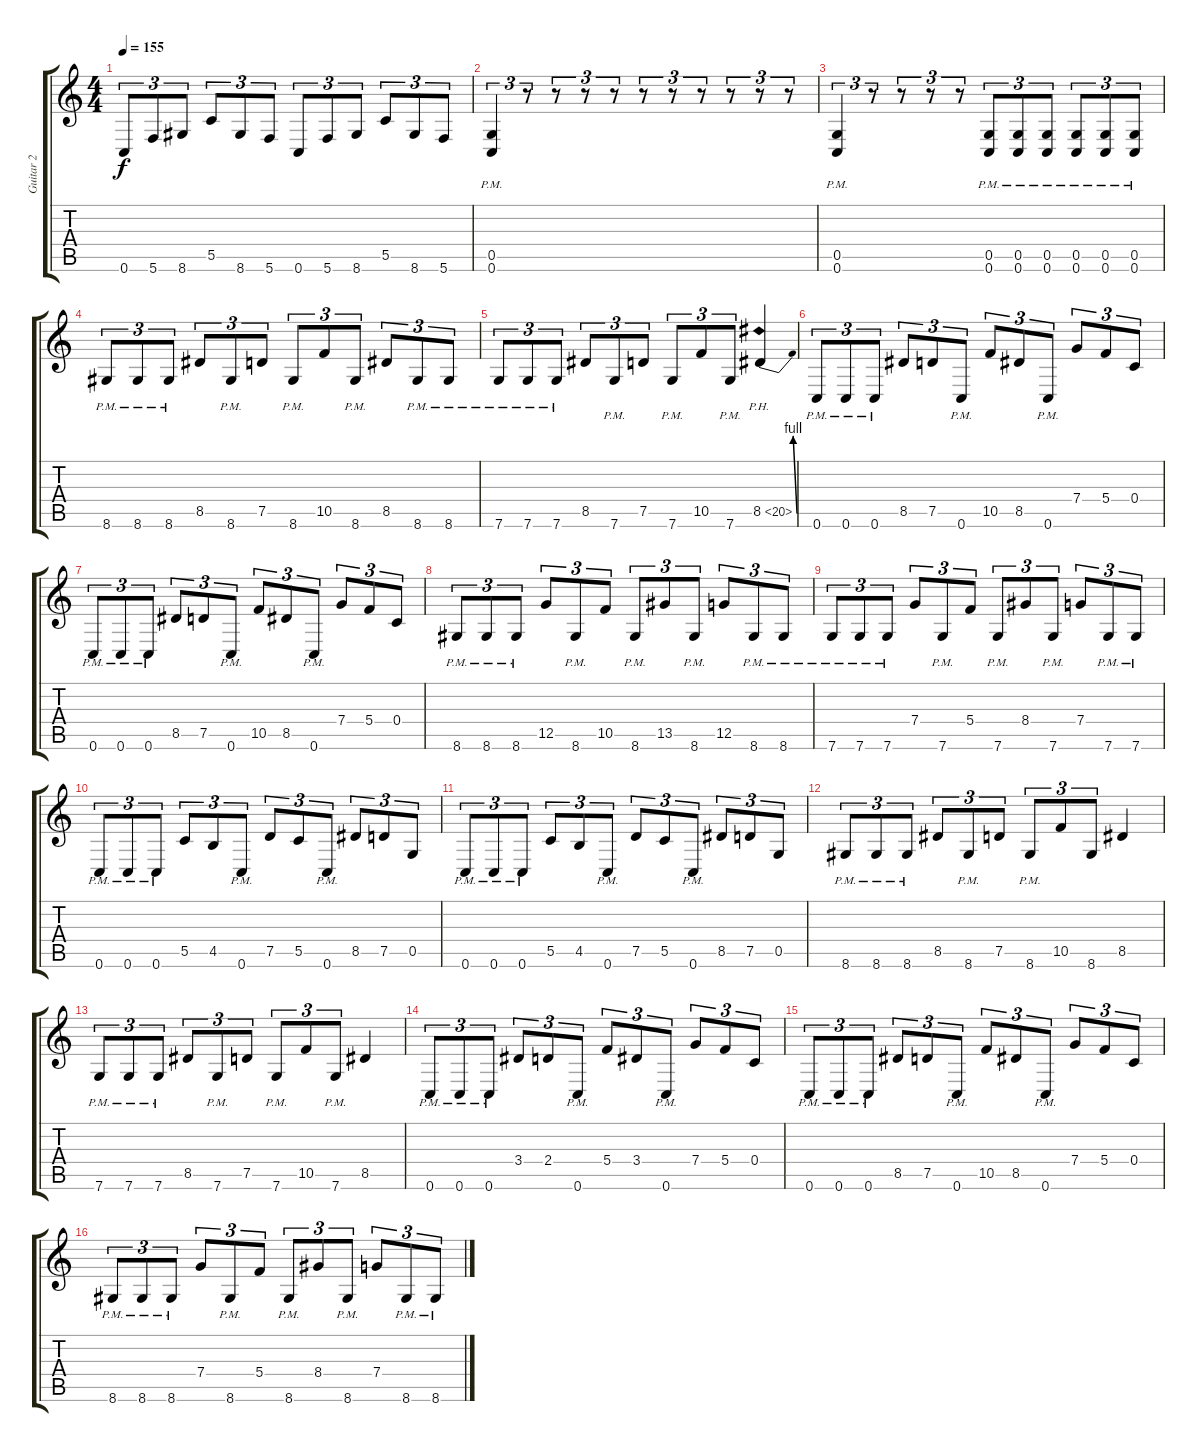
\track ("Guitar 2" "Guitar 2") {instrument distortionguitar}
\staff {score tabs}
\tuning (D4 A3 F3 C3 G2 C2) {hide}
\ts (4 4)
\tempo 155
\clef g2
\ks c
0.6.8{tu (3 2) dy f} 5.6.8{tu (3 2)} 8.6.8{tu (3 2)} 5.5.8{tu (3 2)} 8.6.8{tu (3 2)} 5.6.8{tu (3 2)} 0.6.8{tu (3 2)} 5.6.8{tu (3 2)} 8.6.8{tu (3 2)} 5.5.8{tu (3 2)} 8.6.8{tu (3 2)} 5.6.8{tu (3 2)} |
(0.5{pm} 0.6{pm}).4{tu (3 2)} r.8{tu (3 2)} r.8{tu (3 2)} r.8{tu (3 2)} r.8{tu (3 2)} r.8{tu (3 2)} r.8{tu (3 2)} r.8{tu (3 2)} r.8{tu (3 2)} r.8{tu (3 2)} r.8{tu (3 2)} |
(0.5{pm} 0.6{pm}).4{tu (3 2)} r.8{tu (3 2)} r.8{tu (3 2)} r.8{tu (3 2)} r.8{tu (3 2)} (0.5{pm} 0.6{pm}).8{tu (3 2)} (0.5{pm} 0.6{pm}).8{tu (3 2)} (0.5{pm} 0.6{pm}).8{tu (3 2)} (0.5{pm} 0.6{pm}).8{tu (3 2)} (0.5{pm} 0.6{pm}).8{tu (3 2)} (0.5{pm} 0.6{pm}).8{tu (3 2)} |
8.6{pm}.8{tu (3 2)} 8.6{pm}.8{tu (3 2)} 8.6{pm}.8{tu (3 2)} 8.5.8{tu (3 2)} 8.6{pm}.8{tu (3 2)} 7.5.8{tu (3 2)} 8.6{pm}.8{tu (3 2)} 10.5.8{tu (3 2)} 8.6{pm}.8{tu (3 2)} 8.5.8{tu (3 2)} 8.6{pm}.8{tu (3 2)} 8.6{pm}.8{tu (3 2)} |
7.6{pm}.8{tu (3 2)} 7.6{pm}.8{tu (3 2)} 7.6{pm}.8{tu (3 2)} 8.5.8{tu (3 2)} 7.6{pm}.8{tu (3 2)} 7.5.8{tu (3 2)} 7.6{pm}.8{tu (3 2)} 10.5.8{tu (3 2)} 7.6{pm}.8{tu (3 2)} 8.5{be (bend 0 0 60 4) ph 12}.4 |
0.6{pm}.8{tu (3 2)} 0.6{pm}.8{tu (3 2)} 0.6{pm}.8{tu (3 2)} 8.5.8{tu (3 2)} 7.5.8{tu (3 2)} 0.6{pm}.8{tu (3 2)} 10.5.8{tu (3 2)} 8.5.8{tu (3 2)} 0.6{pm}.8{tu (3 2)} 7.4.8{tu (3 2)} 5.4.8{tu (3 2)} 0.4.8{tu (3 2)} |
0.6{pm}.8{tu (3 2)} 0.6{pm}.8{tu (3 2)} 0.6{pm}.8{tu (3 2)} 8.5.8{tu (3 2)} 7.5.8{tu (3 2)} 0.6{pm}.8{tu (3 2)} 10.5.8{tu (3 2)} 8.5.8{tu (3 2)} 0.6{pm}.8{tu (3 2)} 7.4.8{tu (3 2)} 5.4.8{tu (3 2)} 0.4.8{tu (3 2)} |
8.6{pm}.8{tu (3 2)} 8.6{pm}.8{tu (3 2)} 8.6{pm}.8{tu (3 2)} 12.5.8{tu (3 2)} 8.6{pm}.8{tu (3 2)} 10.5.8{tu (3 2)} 8.6{pm}.8{tu (3 2)} 13.5.8{tu (3 2)} 8.6{pm}.8{tu (3 2)} 12.5.8{tu (3 2)} 8.6{pm}.8{tu (3 2)} 8.6{pm}.8{tu (3 2)} |
7.6{pm}.8{tu (3 2)} 7.6{pm}.8{tu (3 2)} 7.6{pm}.8{tu (3 2)} 7.4.8{tu (3 2)} 7.6{pm}.8{tu (3 2)} 5.4.8{tu (3 2)} 7.6{pm}.8{tu (3 2)} 8.4.8{tu (3 2)} 7.6{pm}.8{tu (3 2)} 7.4.8{tu (3 2)} 7.6{pm}.8{tu (3 2)} 7.6{pm}.8{tu (3 2)} |
0.6{pm}.8{tu (3 2)} 0.6{pm}.8{tu (3 2)} 0.6{pm}.8{tu (3 2)} 5.5.8{tu (3 2)} 4.5.8{tu (3 2)} 0.6{pm}.8{tu (3 2)} 7.5.8{tu (3 2)} 5.5.8{tu (3 2)} 0.6{pm}.8{tu (3 2)} 8.5.8{tu (3 2)} 7.5.8{tu (3 2)} 0.5.8{tu (3 2)} |
0.6{pm}.8{tu (3 2)} 0.6{pm}.8{tu (3 2)} 0.6{pm}.8{tu (3 2)} 5.5.8{tu (3 2)} 4.5.8{tu (3 2)} 0.6{pm}.8{tu (3 2)} 7.5.8{tu (3 2)} 5.5.8{tu (3 2)} 0.6{pm}.8{tu (3 2)} 8.5.8{tu (3 2)} 7.5.8{tu (3 2)} 0.5.8{tu (3 2)} |
8.6{pm}.8{tu (3 2)} 8.6{pm}.8{tu (3 2)} 8.6{pm}.8{tu (3 2)} 8.5.8{tu (3 2)} 8.6{pm}.8{tu (3 2)} 7.5.8{tu (3 2)} 8.6{pm}.8{tu (3 2)} 10.5.8{tu (3 2)} 8.6.8{tu (3 2)} 8.5.4 |
7.6{pm}.8{tu (3 2)} 7.6{pm}.8{tu (3 2)} 7.6{pm}.8{tu (3 2)} 8.5.8{tu (3 2)} 7.6{pm}.8{tu (3 2)} 7.5.8{tu (3 2)} 7.6{pm}.8{tu (3 2)} 10.5.8{tu (3 2)} 7.6{pm}.8{tu (3 2)} 8.5.4 |
0.6{pm}.8{tu (3 2)} 0.6{pm}.8{tu (3 2)} 0.6{pm}.8{tu (3 2)} 3.4.8{tu (3 2)} 2.4.8{tu (3 2)} 0.6{pm}.8{tu (3 2)} 5.4.8{tu (3 2)} 3.4.8{tu (3 2)} 0.6{pm}.8{tu (3 2)} 7.4.8{tu (3 2)} 5.4.8{tu (3 2)} 0.4.8{tu (3 2)} |
0.6{pm}.8{tu (3 2)} 0.6{pm}.8{tu (3 2)} 0.6{pm}.8{tu (3 2)} 8.5.8{tu (3 2)} 7.5.8{tu (3 2)} 0.6{pm}.8{tu (3 2)} 10.5.8{tu (3 2)} 8.5.8{tu (3 2)} 0.6{pm}.8{tu (3 2)} 7.4.8{tu (3 2)} 5.4.8{tu (3 2)} 0.4.8{tu (3 2)} |
8.6{pm}.8{tu (3 2)} 8.6{pm}.8{tu (3 2)} 8.6{pm}.8{tu (3 2)} 7.4.8{tu (3 2)} 8.6{pm}.8{tu (3 2)} 5.4.8{tu (3 2)} 8.6{pm}.8{tu (3 2)} 8.4.8{tu (3 2)} 8.6{pm}.8{tu (3 2)} 7.4.8{tu (3 2)} 8.6{pm}.8{tu (3 2)} 8.6{pm}.8{tu (3 2)}
